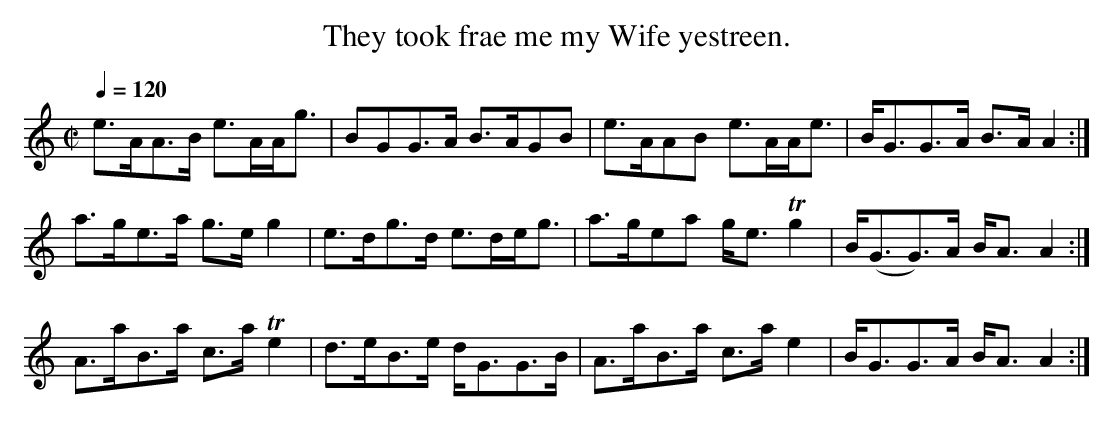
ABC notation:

X:1
T:They took frae me my Wife yestreen.
M:C|
L:1/8
Q:1/4=120
K:A Minor
e>AA>B e>AA<g|BGG>A B>AGB |e>AAB  e>AA<e|B<GG>A  B>A A2:|
a>ge>a g>e g2|e>dg>d e>de<g|a>gea  g<eTg2 |B<(GG>)A B<A A2:|
A>aB>a c>aTe2|d>eB>e d<GG>B|A>aB>a c>a e2 |B<GG>A  B<A A2:|
